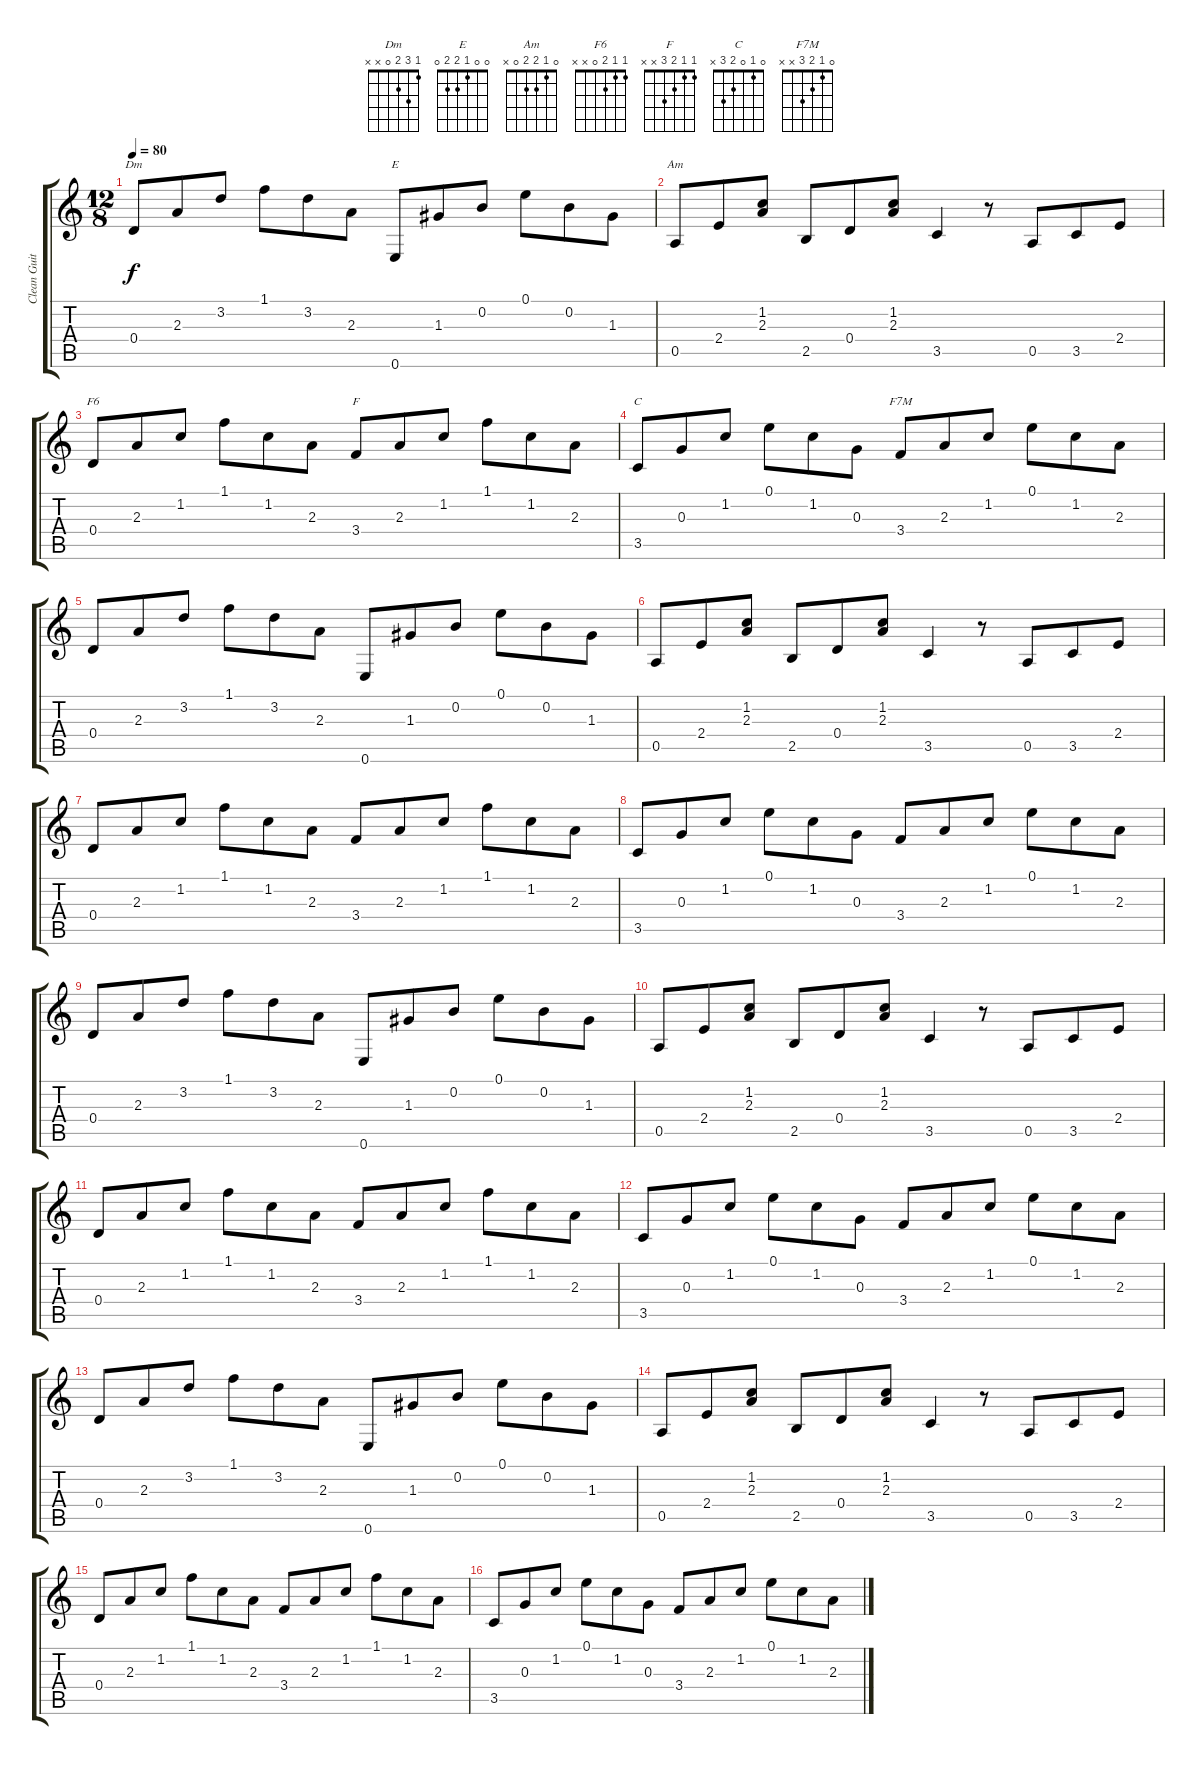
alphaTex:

\track ("Clean Guitar" "Clean Guit") {instrument electricguitarclean}
\staff {score tabs}
\tuning (E4 B3 G3 D3 A2 E2) {hide}
\chord ("Dm" 1 3 2 0 x x)
\chord ("E" 0 0 1 2 2 0)
\chord ("Am" 0 1 2 2 0 x)
\chord ("F6" 1 1 2 0 x x)
\chord ("F" 1 1 2 3 x x)
\chord ("C" 0 1 0 2 3 x)
\chord ("F7M" 0 1 2 3 x x)
\ts (12 8)
\tempo 80
\clef g2
\ks c
0.4.8{ch "Dm" dy f} 2.3.8 3.2.8 1.1.8 3.2.8 2.3.8 0.6.8{ch "E"} 1.3.8 0.2.8 0.1.8 0.2.8 1.3.8 |
0.5.8{ch "Am"} 2.4.8 (1.2 2.3).8 2.5.8 0.4.8 (1.2 2.3).8 3.5.4 r.8 0.5.8 3.5.8 2.4.8 |
0.4.8{ch "F6"} 2.3.8 1.2.8 1.1.8 1.2.8 2.3.8 3.4.8{ch "F"} 2.3.8 1.2.8 1.1.8 1.2.8 2.3.8 |
3.5.8{ch "C"} 0.3.8 1.2.8 0.1.8 1.2.8 0.3.8 3.4.8{ch "F7M"} 2.3.8 1.2.8 0.1.8 1.2.8 2.3.8 |
0.4.8 2.3.8 3.2.8 1.1.8 3.2.8 2.3.8 0.6.8 1.3.8 0.2.8 0.1.8 0.2.8 1.3.8 |
0.5.8 2.4.8 (1.2 2.3).8 2.5.8 0.4.8 (1.2 2.3).8 3.5.4 r.8 0.5.8 3.5.8 2.4.8 |
0.4.8 2.3.8 1.2.8 1.1.8 1.2.8 2.3.8 3.4.8 2.3.8 1.2.8 1.1.8 1.2.8 2.3.8 |
3.5.8 0.3.8 1.2.8 0.1.8 1.2.8 0.3.8 3.4.8 2.3.8 1.2.8 0.1.8 1.2.8 2.3.8 |
0.4.8 2.3.8 3.2.8 1.1.8 3.2.8 2.3.8 0.6.8 1.3.8 0.2.8 0.1.8 0.2.8 1.3.8 |
0.5.8 2.4.8 (1.2 2.3).8 2.5.8 0.4.8 (1.2 2.3).8 3.5.4 r.8 0.5.8 3.5.8 2.4.8 |
0.4.8 2.3.8 1.2.8 1.1.8 1.2.8 2.3.8 3.4.8 2.3.8 1.2.8 1.1.8 1.2.8 2.3.8 |
3.5.8 0.3.8 1.2.8 0.1.8 1.2.8 0.3.8 3.4.8 2.3.8 1.2.8 0.1.8 1.2.8 2.3.8 |
0.4.8 2.3.8 3.2.8 1.1.8 3.2.8 2.3.8 0.6.8 1.3.8 0.2.8 0.1.8 0.2.8 1.3.8 |
0.5.8 2.4.8 (1.2 2.3).8 2.5.8 0.4.8 (1.2 2.3).8 3.5.4 r.8 0.5.8 3.5.8 2.4.8 |
0.4.8 2.3.8 1.2.8 1.1.8 1.2.8 2.3.8 3.4.8 2.3.8 1.2.8 1.1.8 1.2.8 2.3.8 |
3.5.8 0.3.8 1.2.8 0.1.8 1.2.8 0.3.8 3.4.8 2.3.8 1.2.8 0.1.8 1.2.8 2.3.8
